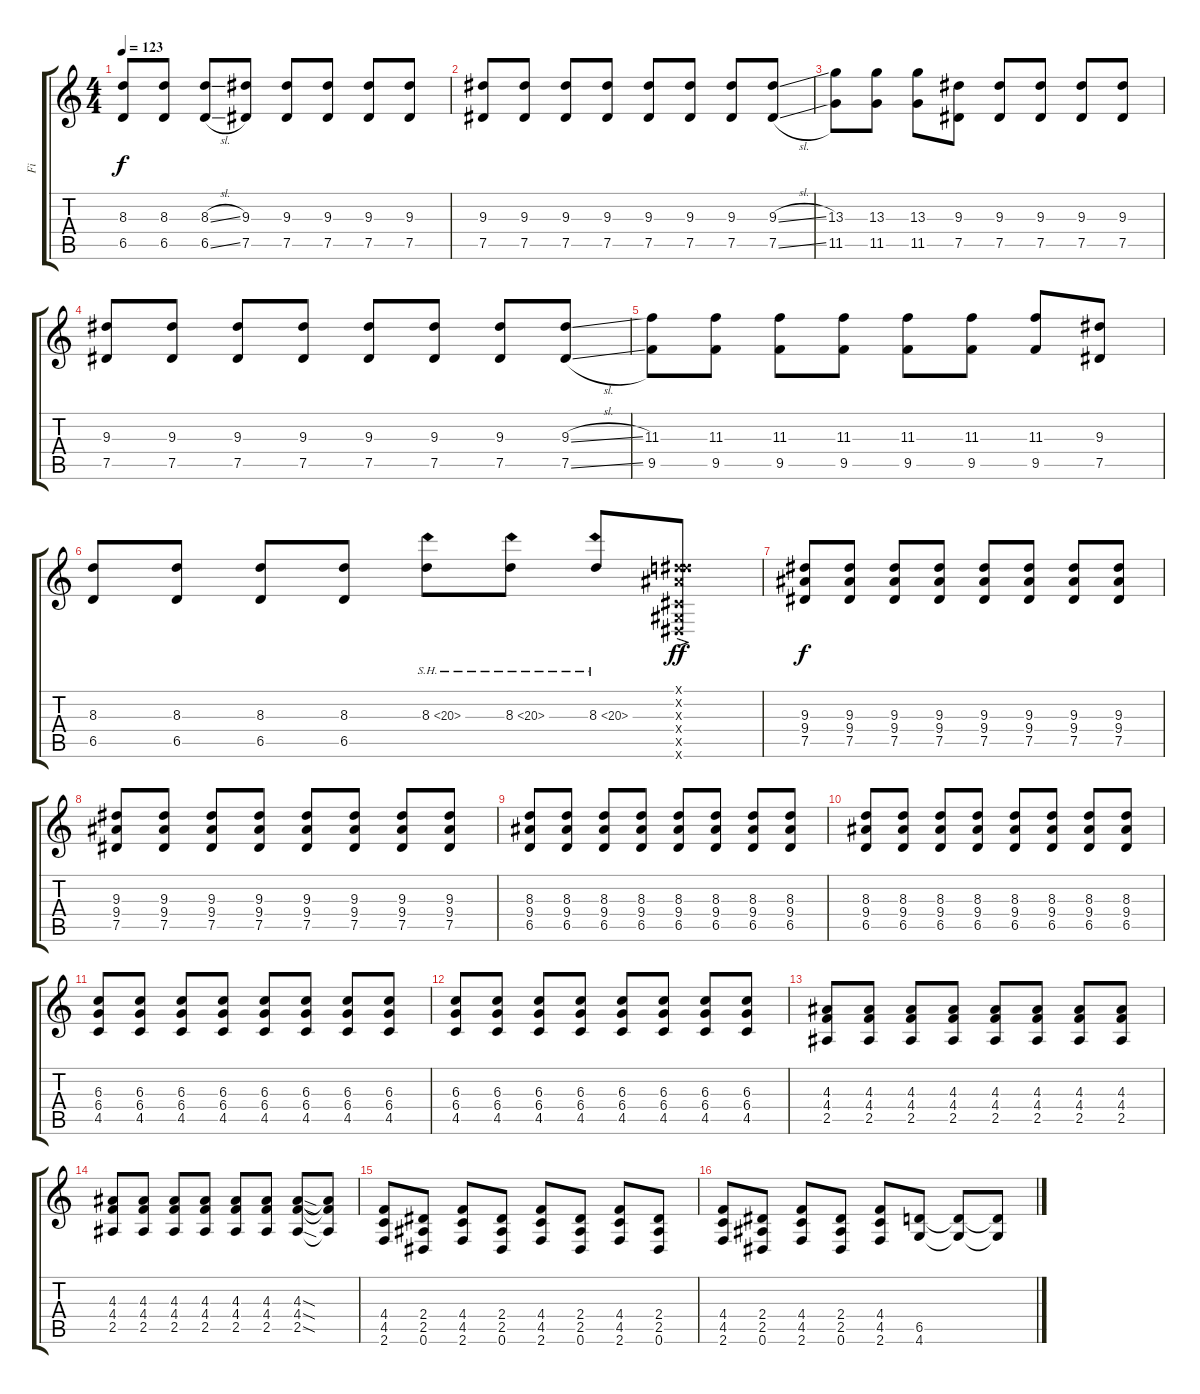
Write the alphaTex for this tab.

\track ("Fi" "Fi") {instrument overdrivenguitar}
\staff {score tabs}
\tuning (Eb4 Bb3 Gb3 Db3 Ab2 Eb2) {hide}
\ts (4 4)
\tempo 123
\clef g2
\ks c
(8.3 6.5).8{dy f volume 7} (8.3 6.5).8 (8.3{sl} 6.5{sl}).8 (9.3 7.5).8 (9.3 7.5).8 (9.3 7.5).8 (9.3 7.5).8 (9.3 7.5).8 |
(9.3 7.5).8{volume 7} (9.3 7.5).8 (9.3 7.5).8 (9.3 7.5).8 (9.3 7.5).8 (9.3 7.5).8 (9.3 7.5).8 (9.3{sl} 7.5{sl}).8 |
(13.3 11.5).8{volume 7} (13.3 11.5).8 (13.3 11.5).8 (9.3 7.5).8 (9.3 7.5).8 (9.3 7.5).8 (9.3 7.5).8 (9.3 7.5).8 |
(9.3 7.5).8{volume 7} (9.3 7.5).8 (9.3 7.5).8 (9.3 7.5).8 (9.3 7.5).8 (9.3 7.5).8 (9.3 7.5).8 (9.3{sl} 7.5{sl}).8 |
(11.3 9.5).8{volume 7} (11.3 9.5).8 (11.3 9.5).8 (11.3 9.5).8 (11.3 9.5).8 (11.3 9.5).8 (11.3 9.5).8 (9.3 7.5).8 |
(8.3 6.5).8{volume 7} (8.3 6.5).8 (8.3 6.5).8 (8.3 6.5).8 8.3{sh 12}.8{volume 9} 8.3{sh 12}.8 8.3{sh 12}.8 (0.1{ac x} 0.2{ac x} 8.3{ac x} 0.4{ac x} 0.5{ac x} 0.6{ac x}).8{dy ff} |
(9.3 9.4 7.5).8{dy f volume 9} (9.3 9.4 7.5).8 (9.3 9.4 7.5).8 (9.3 9.4 7.5).8 (9.3 9.4 7.5).8 (9.3 9.4 7.5).8 (9.3 9.4 7.5).8 (9.3 9.4 7.5).8 |
(9.3 9.4 7.5).8{volume 9} (9.3 9.4 7.5).8 (9.3 9.4 7.5).8 (9.3 9.4 7.5).8 (9.3 9.4 7.5).8 (9.3 9.4 7.5).8 (9.3 9.4 7.5).8 (9.3 9.4 7.5).8 |
(8.3 9.4 6.5).8{volume 9} (8.3 9.4 6.5).8 (8.3 9.4 6.5).8 (8.3 9.4 6.5).8 (8.3 9.4 6.5).8 (8.3 9.4 6.5).8 (8.3 9.4 6.5).8 (8.3 9.4 6.5).8 |
(8.3 9.4 6.5).8{volume 9} (8.3 9.4 6.5).8 (8.3 9.4 6.5).8 (8.3 9.4 6.5).8 (8.3 9.4 6.5).8 (8.3 9.4 6.5).8 (8.3 9.4 6.5).8 (8.3 9.4 6.5).8 |
(6.3 6.4 4.5).8{volume 9} (6.3 6.4 4.5).8 (6.3 6.4 4.5).8 (6.3 6.4 4.5).8 (6.3 6.4 4.5).8 (6.3 6.4 4.5).8 (6.3 6.4 4.5).8 (6.3 6.4 4.5).8 |
(6.3 6.4 4.5).8{volume 9} (6.3 6.4 4.5).8 (6.3 6.4 4.5).8 (6.3 6.4 4.5).8 (6.3 6.4 4.5).8 (6.3 6.4 4.5).8 (6.3 6.4 4.5).8 (6.3 6.4 4.5).8 |
(4.3 4.4 2.5).8{volume 9} (4.3 4.4 2.5).8 (4.3 4.4 2.5).8 (4.3 4.4 2.5).8 (4.3 4.4 2.5).8 (4.3 4.4 2.5).8 (4.3 4.4 2.5).8 (4.3 4.4 2.5).8 |
(4.3 4.4 2.5).8{volume 9} (4.3 4.4 2.5).8 (4.3 4.4 2.5).8 (4.3 4.4 2.5).8 (4.3 4.4 2.5).8 (4.3 4.4 2.5).8 (4.3{sod} 4.4{sod} 2.5{sod}).8 (4.3{t} 4.4{t} 2.5{t}).8 |
(4.4 4.5 2.6).8{volume 9} (2.4 2.5 0.6).8 (4.4 4.5 2.6).8 (2.4 2.5 0.6).8 (4.4 4.5 2.6).8 (2.4 2.5 0.6).8 (4.4 4.5 2.6).8 (2.4 2.5 0.6).8 |
(4.4 4.5 2.6).8 (2.4 2.5 0.6).8 (4.4 4.5 2.6).8 (2.4 2.5 0.6).8 (4.4 4.5 2.6).8 (6.5 4.6).8 (6.5{t} 4.6{t}).8 (6.5{t} 4.6{t}).8
